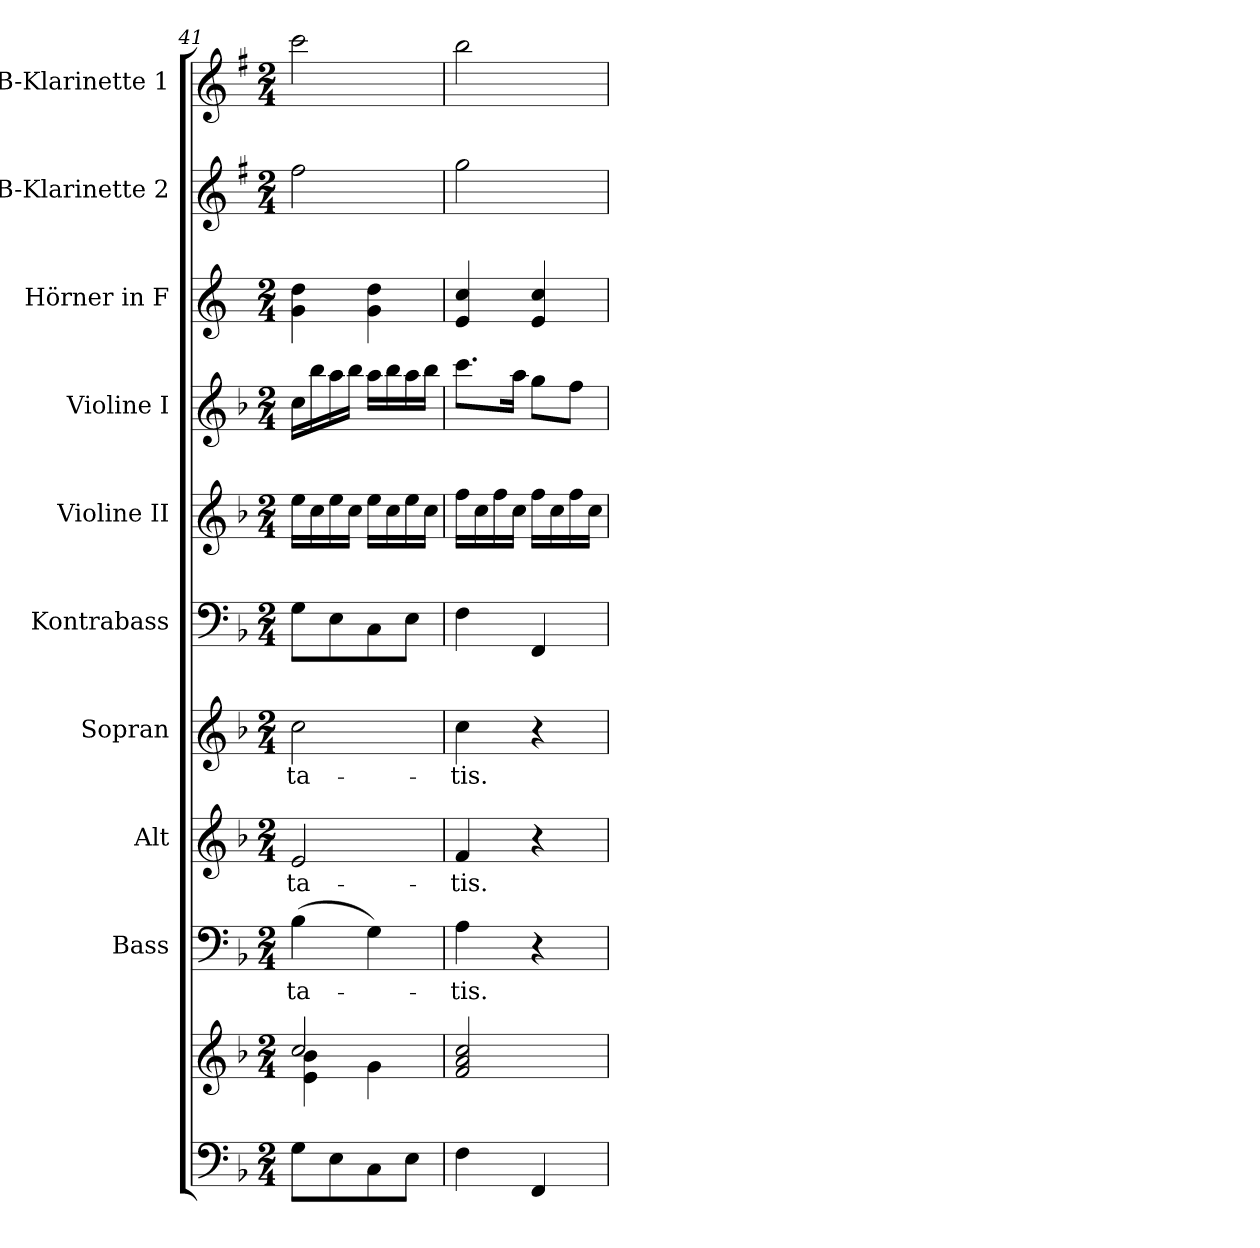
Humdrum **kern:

**kern	**kern	**kern	**text	**kern	**text	**kern	**text	**kern	**kern	**kern	**kern	**kern	**kern
*part10	*part10	*part9	*part9	*part8	*part8	*part7	*part7	*part6	*part5	*part4	*part3	*part2	*part1
*staff11	*staff10	*staff9	*staff9	*staff8	*staff8	*staff7	*staff7	*staff6	*staff5	*staff4	*staff3	*staff2	*staff1
*	*	*I"Bass	*	*I"Alt	*	*I"Sopran	*	*I"Kontrabass	*I"Violine II	*I"Violine I	*I"Hörner in F	*I"B-Klarinette 2	*I"B-Klarinette 1
*	*	*I'B.	*	*I'A.	*	*I'S.	*	*I'Kb.	*I'Vl. II	*I'Vl. I	*	*I'B Kl. 2	*I'B Kl. 1
*clefF4	*clefG2	*clefF4	*	*clefG2	*	*clefG2	*	*clefF4	*clefG2	*clefG2	*clefG2	*clefG2	*clefG2
*	*	*	*	*	*	*	*	*ITrd7c12	*	*	*ITrd4c7	*ITrd1c2	*ITrd1c2
*k[b-]	*k[b-]	*k[b-]	*	*k[b-]	*	*k[b-]	*	*k[b-]	*k[b-]	*k[b-]	*k[b-]	*k[b-]	*k[b-]
*F:	*F:	*F:	*	*F:	*	*F:	*	*F:	*F:	*F:	*F:	*F:	*F:
*M2/4	*M2/4	*M2/4	*	*M2/4	*	*M2/4	*	*M2/4	*M2/4	*M2/4	*M2/4	*M2/4	*M2/4
=41	=41	=41	=41	=41	=41	=41	=41	=41	=41	=41	=41	=41	=41
*	*^	*	*	*	*	*	*	*	*	*	*	*	*
!	!	!	!	!LO:LY:b	!	!LO:LY:b	!	!LO:LY:b	!	!	!	!	!	!
8G\L	2cc/	4e\ 4b-\	(>4B-\	-ta-	2e/	-ta-	2cc\	-ta-	8GG\L	16ee\LL	16cc\LL	4c\ 4g\	2ee\	2bb-\
.	.	.	.	.	.	.	.	.	.	16cc\	16bb-\	.	.	.
8E\	.	.	.	.	.	.	.	.	8EE\	16ee\	16aa\	.	.	.
.	.	.	.	.	.	.	.	.	.	16cc\JJ	16bb-\JJ	.	.	.
8C\	.	4g\	4G\)	.	.	.	.	.	8CC\	16ee\LL	16aa\LL	4c\ 4g\	.	.
.	.	.	.	.	.	.	.	.	.	16cc\	16bb-\	.	.	.
8E\J	.	.	.	.	.	.	.	.	8EE\J	16ee\	16aa\	.	.	.
.	.	.	.	.	.	.	.	.	.	16cc\JJ	16bb-\JJ	.	.	.
*	*v	*v	*	*	*	*	*	*	*	*	*	*	*	*
=42	=42	=42	=42	=42	=42	=42	=42	=42	=42	=42	=42	=42	=42
!	!	!	!LO:LY:b	!	!LO:LY:b	!	!LO:LY:b	!	!	!	!	!	!
4F\	2f/ 2a/ 2cc/	4A\	-tis.	4f/	-tis.	4cc\	-tis.	4FF\	16ff\LL	8.ccc\L	4A/ 4f/	2ff\	2aa\
.	.	.	.	.	.	.	.	.	16cc\	.	.	.	.
.	.	.	.	.	.	.	.	.	16ff\	.	.	.	.
.	.	.	.	.	.	.	.	.	16cc\JJ	16aa\Jk	.	.	.
4FF/	.	4r	.	4r	.	4r	.	4FFF/	16ff\LL	8gg\L	4A/ 4f/	.	.
.	.	.	.	.	.	.	.	.	16cc\	.	.	.	.
.	.	.	.	.	.	.	.	.	16ff\	8ff\J	.	.	.
.	.	.	.	.	.	.	.	.	16cc\JJ	.	.	.	.
=	=	=	=	=	=	=	=	=	=	=	=	=	=
*-	*-	*-	*-	*-	*-	*-	*-	*-	*-	*-	*-	*-	*-
